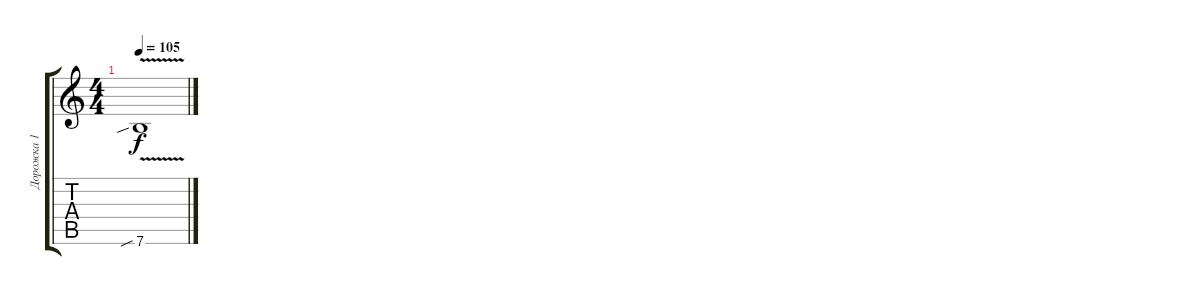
\track ("Дорожка 1" "Дорожка 1") {instrument acousticguitarsteel}
\staff {score tabs}
\tuning (E4 B3 G3 D3 A2 E2) {hide}
\ts (4 4)
\tempo 105
\clef g2
\ks c
7.6{v sib}.1{dy f}
